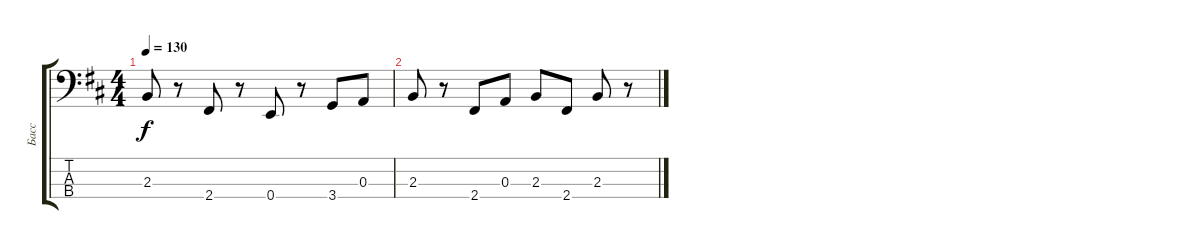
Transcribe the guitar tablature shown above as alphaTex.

\track ("Басс" "Басс") {instrument electricbassfinger}
\staff {score tabs}
\tuning (G2 D2 A1 E1) {hide}
\ts (4 4)
\tempo 130
\clef f4
\ks bminor
2.3.8{dy f} r.8 2.4.8 r.8 0.4.8 r.8 3.4.8 0.3.8 |
2.3.8 r.8 2.4.8 0.3.8 2.3.8 2.4.8 2.3.8 r.8
